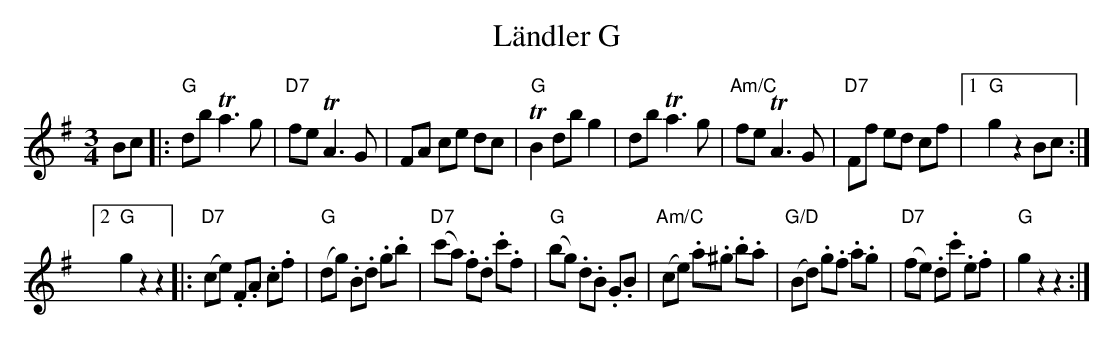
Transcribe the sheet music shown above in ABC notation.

X:1
T: Ländler G
M:3/4
L:1/8
K:G
Bc |: "G"db Ta3g | "D7"fe TA3G | FA ce dc | "G"TB2 db g2 |\
         db Ta3g | "Am/C"fe TA3G | "D7"Ff ed cf |1 "G"g2z2Bc :|2
"G"g2z2z2 |: ("D7"ce) .F.A .c.f | "G"(dg) .B.d .g.b | "D7"(c'a) .f.d .c'.f | "G"(bg) .d.B .G.B |\
           "Am/C"(ce) .a.^g .b.a | "G/D"(Bd) .g.f .a.g | "D7"(fe) .d.c' .e.f | "G"g2z2z2 :|
